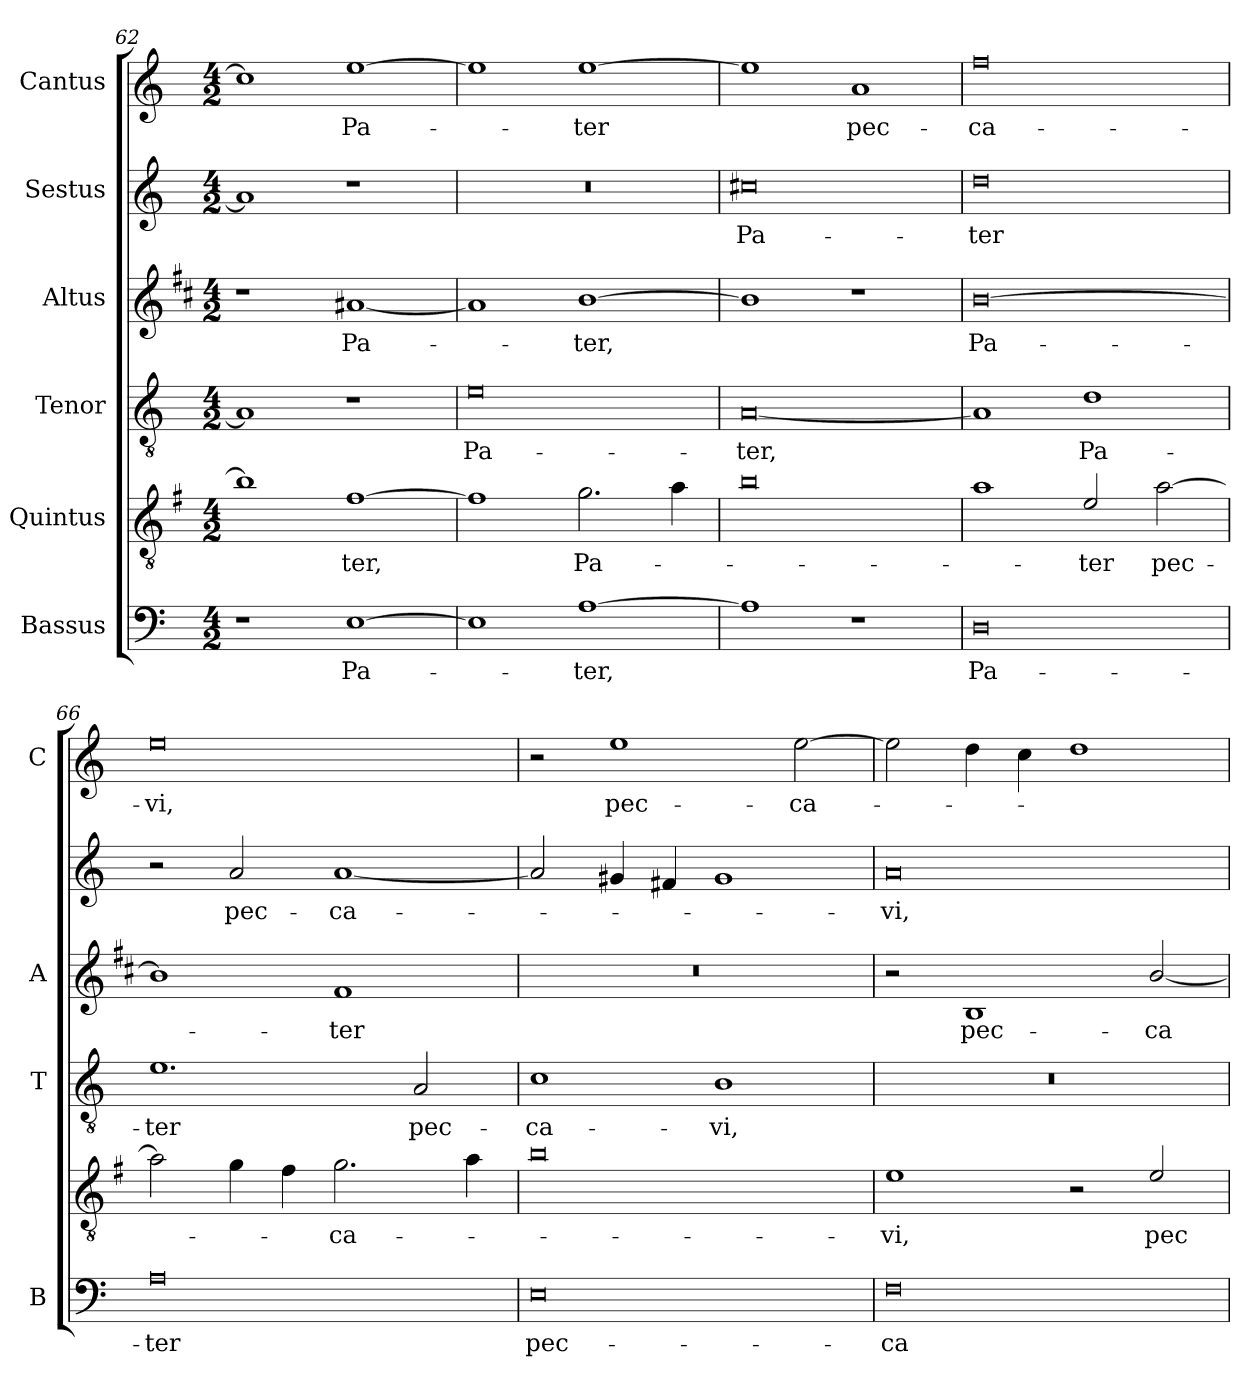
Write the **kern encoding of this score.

**kern	**text	**kern	**text	**kern	**text	**kern	**text	**kern	**text	**kern	**text
*part6	*part6	*part5	*part5	*part4	*part4	*part3	*part3	*part2	*part2	*part1	*part1
*staff6	*staff6	*staff5	*staff5	*staff4	*staff4	*staff3	*staff3	*staff2	*staff2	*staff1	*staff1
*I"Bassus	*	*I"Quintus	*	*I"Tenor	*	*I"Altus	*	*I"Sestus	*	*I"Cantus	*
*I'B	*	*	*	*I'T	*	*I'A	*	*	*	*I'C	*
*clefF4	*	*clefGv2	*	*clefGv2	*	*clefG2	*	*clefG2	*	*clefG2	*
*	*	*ITrd4c7	*	*	*	*ITrd1c2	*	*	*	*	*
*k[]	*	*k[]	*	*k[]	*	*k[]	*	*k[]	*	*k[]	*
*C:	*	*C:	*	*C:	*	*C:	*	*C:	*	*C:	*
*M4/2	*	*M4/2	*	*M4/2	*	*M4/2	*	*M4/2	*	*M4/2	*
=62	=62	=62	=62	=62	=62	=62	=62	=62	=62	=62	=62
1r	.	1e]	.	1A]	.	1r	.	1a]	.	1cc#]	.
!	!LO:LY:b	!	!LO:LY:b	!	!	!	!LO:LY:b	!	!	!	!LO:LY:b
[1E	Pa-	[1B	-ter,	1r	.	[1g#X	Pa-	1r	.	[1ee	Pa-
=63	=63	=63	=63	=63	=63	=63	=63	=63	=63	=63	=63
!	!	!	!	!	!LO:LY:b	!	!	!	!	!	!
1E]	.	1B]	.	0e	Pa-	1g#]	.	0r	.	1ee]	.
!	!LO:LY:b	!	!LO:LY:b	!	!	!	!LO:LY:b	!	!	!	!LO:LY:b
[1A	-ter,	2.c\	Pa-	.	.	[1a	-ter,	.	.	[1ee	-ter
.	.	4d\	.	.	.	.	.	.	.	.	.
=64	=64	=64	=64	=64	=64	=64	=64	=64	=64	=64	=64
!	!	!	!	!	!LO:LY:b	!	!	!	!LO:LY:b	!	!
1A]	.	0e	.	[0A	-ter,	1a]	.	0cc#X	Pa-	1ee]	.
!	!	!	!	!	!	!	!	!	!	!	!LO:LY:b
1r	.	.	.	.	.	1r	.	.	.	1a	pec-
=65	=65	=65	=65	=65	=65	=65	=65	=65	=65	=65	=65
!	!LO:LY:b	!	!	!	!	!	!LO:LY:b	!	!LO:LY:b	!	!LO:LY:b
0D	Pa-	1d	.	1A]	.	[0a	Pa-	0dd	-ter	0ff	-ca-
!	!	!	!LO:LY:b	!	!LO:LY:b	!	!	!	!	!	!
.	.	2A/	-ter	1d	Pa-	.	.	.	.	.	.
!	!	!	!LO:LY:b	!	!	!	!	!	!	!	!
.	.	[2d\	pec-	.	.	.	.	.	.	.	.
!!LO:PB:g=z
=66	=66	=66	=66	=66	=66	=66	=66	=66	=66	=66	=66
!	!LO:LY:b	!	!	!	!LO:LY:b	!	!	!	!	!	!LO:LY:b
0A	-ter	2d\]	.	1.e	-ter	1a]	.	2r	.	0ee	-vi,
!	!	!	!	!	!	!	!	!	!LO:LY:b	!	!
.	.	4c\	.	.	.	.	.	2a/	pec-	.	.
.	.	4B\	.	.	.	.	.	.	.	.	.
!	!	!	!LO:LY:b	!	!	!	!LO:LY:b	!	!LO:LY:b	!	!
.	.	2.c\	-ca-	.	.	1e	-ter	[1a	-ca-	.	.
!	!	!	!	!	!LO:LY:b	!	!	!	!	!	!
.	.	.	.	2A/	pec-	.	.	.	.	.	.
.	.	4d\	.	.	.	.	.	.	.	.	.
=67	=67	=67	=67	=67	=67	=67	=67	=67	=67	=67	=67
!	!LO:LY:b	!	!	!	!LO:LY:b	!	!	!	!	!	!
0E	pec-	0e	.	1c	-ca-	0r	.	2a/]	.	2r	.
!	!	!	!	!	!	!	!	!	!	!	!LO:LY:b
.	.	.	.	.	.	.	.	4g#X/	.	1ee	pec-
.	.	.	.	.	.	.	.	4f#X/	.	.	.
!	!	!	!	!	!LO:LY:b	!	!	!	!	!	!
.	.	.	.	1B	-vi,	.	.	1g#	.	.	.
!	!	!	!	!	!	!	!	!	!	!	!LO:LY:b
.	.	.	.	.	.	.	.	.	.	[2ee\	-ca-
=68	=68	=68	=68	=68	=68	=68	=68	=68	=68	=68	=68
!	!LO:LY:b	!	!LO:LY:b	!	!	!	!	!	!LO:LY:b	!	!
0F	-ca-	1A	-vi,	0r	.	2r	.	0a	-vi,	2ee\]	.
!	!	!	!	!	!	!	!LO:LY:b	!	!	!	!
.	.	.	.	.	.	1A	pec-	.	.	4dd\	.
.	.	.	.	.	.	.	.	.	.	4cc\	.
.	.	2r	.	.	.	.	.	.	.	1dd	.
!	!	!	!LO:LY:b	!	!	!	!LO:LY:b	!	!	!	!
.	.	2A/	pec-	.	.	[2a/	-ca-	.	.	.	.
=	=	=	=	=	=	=	=	=	=	=	=
*-	*-	*-	*-	*-	*-	*-	*-	*-	*-	*-	*-
